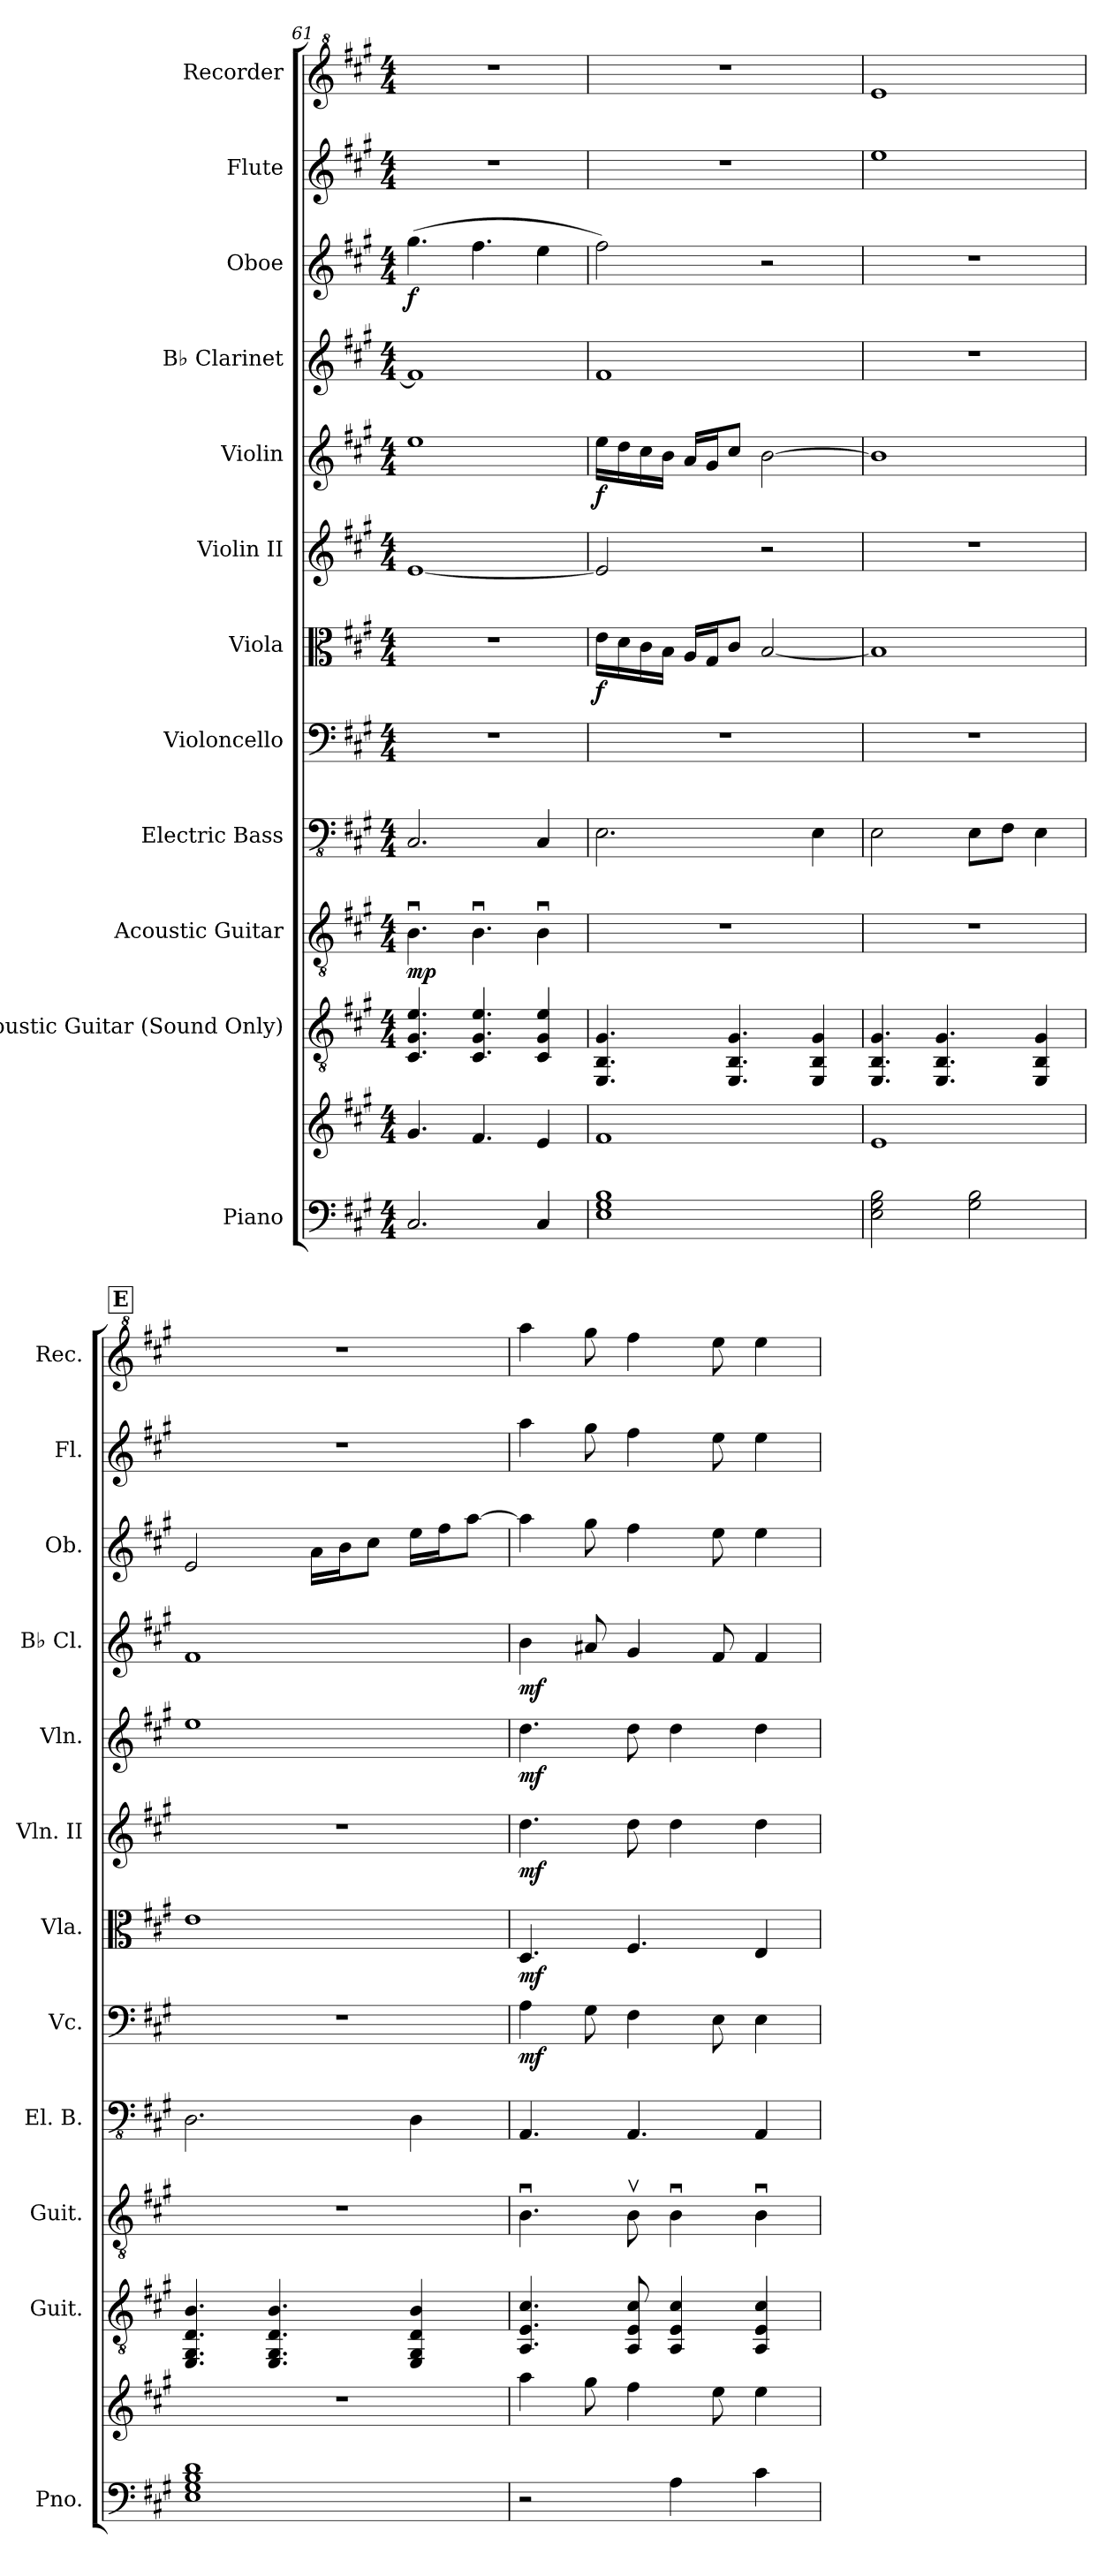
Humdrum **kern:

**kern	**kern	**kern	**kern	**dynam	**kern	**kern	**dynam	**kern	**dynam	**kern	**dynam	**kern	**dynam	**kern	**dynam	**kern	**dynam	**kern	**kern
*part12	*part12	*part11	*part10	*part10	*part9	*part8	*part8	*part7	*part7	*part6	*part6	*part5	*part5	*part4	*part4	*part3	*part3	*part2	*part1
*staff13	*staff12	*staff11	*staff10	*staff10	*staff9	*staff8	*staff8	*staff7	*staff7	*staff6	*staff6	*staff5	*staff5	*staff4	*staff4	*staff3	*staff3	*staff2	*staff1
*I"Piano	*	*I"Acoustic Guitar (Sound Only)	*I"Acoustic Guitar	*	*I"Electric Bass	*I"Violoncello	*	*I"Viola	*	*I"Violin II	*	*I"Violin	*	*I"B♭ Clarinet	*	*I"Oboe	*	*I"Flute	*I"Recorder
*I'Pno.	*	*I'Guit.	*I'Guit.	*	*I'El. B.	*I'Vc.	*	*I'Vla.	*	*I'Vln. II	*	*I'Vln.	*	*I'B♭ Cl.	*	*I'Ob.	*	*I'Fl.	*I'Rec.
!!LO:PB:g=z
*clefF4	*clefG2	*clefGv2	*clefGv2	*	*clefFv4	*clefF4	*	*clefC3	*	*clefG2	*	*clefG2	*	*clefG2	*	*clefG2	*	*clefG2	*clefG^2
*	*	*	*	*	*	*	*	*	*	*	*	*	*	*ITrd1c2	*	*	*	*	*
*k[f#c#g#]	*k[f#c#g#]	*k[f#c#g#]	*k[f#c#g#]	*	*k[f#c#g#]	*k[f#c#g#]	*	*k[f#c#g#]	*	*k[f#c#g#]	*	*k[f#c#g#]	*	*k[f#]	*	*k[f#c#g#]	*	*k[f#c#g#]	*k[f#c#g#]
*M4/4	*M4/4	*M4/4	*M4/4	*	*M4/4	*M4/4	*	*M4/4	*	*M4/4	*	*M4/4	*	*M4/4	*	*M4/4	*	*M4/4	*M4/4
=61	=61	=61	=61	=61	=61	=61	=61	=61	=61	=61	=61	=61	=61	=61	=61	=61	=61	=61	=61
!	!	!	!	!LO:DY:b	!	!	!	!	!	!	!	!	!	!	!	!	!LO:DY:b	!	!
2.C#/	4.g#/	4.C#/ 4.G#/ 4.e/	4.Bu\	mp	2.CC#/	1r	.	1r	.	[1e	.	1ee	.	1e]	.	(4.gg#\	f	1r	1r
.	4.f#/	4.C#/ 4.G#/ 4.e/	4.Bu\	.	.	.	.	.	.	.	.	.	.	.	.	4.ff#\	.	.	.
4C#/	4e/	4C#/ 4G#/ 4e/	4Bu\	.	4CC#/	.	.	.	.	.	.	.	.	.	.	4ee\	.	.	.
=62	=62	=62	=62	=62	=62	=62	=62	=62	=62	=62	=62	=62	=62	=62	=62	=62	=62	=62	=62
!	!	!	!	!	!	!	!	!	!LO:DY:b	!	!	!	!LO:DY:b	!	!	!	!	!	!
1E 1G# 1B	1f#	4.EE/ 4.BB/ 4.G#/	1r	.	2.EE\	1r	.	16e\LL	f	2e/]	.	16ee\LL	f	1e	.	2ff#\)	.	1r	1r
.	.	.	.	.	.	.	.	16d\	.	.	.	16dd\	.	.	.	.	.	.	.
.	.	.	.	.	.	.	.	16c#\	.	.	.	16cc#\	.	.	.	.	.	.	.
.	.	.	.	.	.	.	.	16B\JJ	.	.	.	16b\JJ	.	.	.	.	.	.	.
.	.	.	.	.	.	.	.	16A/LL	.	.	.	16a/LL	.	.	.	.	.	.	.
.	.	.	.	.	.	.	.	16G#/J	.	.	.	16g#/J	.	.	.	.	.	.	.
.	.	4.EE/ 4.BB/ 4.G#/	.	.	.	.	.	8c#/J	.	.	.	8cc#/J	.	.	.	.	.	.	.
.	.	.	.	.	.	.	.	[2B/	.	2r	.	[2b\	.	.	.	2r	.	.	.
.	.	4EE/ 4BB/ 4G#/	.	.	4EE\	.	.	.	.	.	.	.	.	.	.	.	.	.	.
=63	=63	=63	=63	=63	=63	=63	=63	=63	=63	=63	=63	=63	=63	=63	=63	=63	=63	=63	=63
2E\ 2G#\ 2B\	1e	4.EE/ 4.BB/ 4.G#/	1r	.	2EE\	1r	.	1B]	.	1r	.	1b]	.	1r	.	1r	.	1ee	1ee
.	.	4.EE/ 4.BB/ 4.G#/	.	.	.	.	.	.	.	.	.	.	.	.	.	.	.	.	.
2G#\ 2B\	.	.	.	.	8EE\L	.	.	.	.	.	.	.	.	.	.	.	.	.	.
.	.	.	.	.	8FF#\J	.	.	.	.	.	.	.	.	.	.	.	.	.	.
.	.	4EE/ 4BB/ 4G#/	.	.	4EE\	.	.	.	.	.	.	.	.	.	.	.	.	.	.
!!LO:REH:place=s1:a:B:fs=11:t=E
=64	=64	=64	=64	=64	=64	=64	=64	=64	=64	=64	=64	=64	=64	=64	=64	=64	=64	=64	=64
1E 1G# 1B 1d	1r	4.EE/ 4.GG#/ 4.D/ 4.B/	1r	.	2.DD\	1r	.	1e	.	1r	.	1ee	.	1e	.	2e/	.	1r	1r
.	.	4.EE/ 4.GG#/ 4.D/ 4.B/	.	.	.	.	.	.	.	.	.	.	.	.	.	.	.	.	.
.	.	.	.	.	.	.	.	.	.	.	.	.	.	.	.	16a\LL	.	.	.
.	.	.	.	.	.	.	.	.	.	.	.	.	.	.	.	16b\J	.	.	.
.	.	.	.	.	.	.	.	.	.	.	.	.	.	.	.	8cc#\J	.	.	.
.	.	4EE/ 4GG#/ 4D/ 4B/	.	.	4DD\	.	.	.	.	.	.	.	.	.	.	16ee\LL	.	.	.
.	.	.	.	.	.	.	.	.	.	.	.	.	.	.	.	16ff#\J	.	.	.
.	.	.	.	.	.	.	.	.	.	.	.	.	.	.	.	[8aa\J	.	.	.
=65	=65	=65	=65	=65	=65	=65	=65	=65	=65	=65	=65	=65	=65	=65	=65	=65	=65	=65	=65
!	!	!	!	!	!	!	!LO:DY:b	!	!LO:DY:b	!	!LO:DY:b	!	!LO:DY:b	!	!LO:DY:b	!	!	!	!
2r	4aa\	4.AA/ 4.E/ 4.c#/	4.Bu\	.	4.AAA/	4A\	mf	4.D/	mf	4.dd\	mf	4.dd\	mf	4a\	mf	4aa\]	.	4aa\	4aaa\
.	8gg#\	.	.	.	.	8G#\	.	.	.	.	.	.	.	8g#X/	.	8gg#\	.	8gg#\	8ggg#\
.	4ff#\	8AA/ 8E/ 8c#/	8Bv\	.	4.AAA/	4F#\	.	4.F#/	.	8dd\	.	8dd\	.	4f#/	.	4ff#\	.	4ff#\	4fff#\
4A\	.	4AA/ 4E/ 4c#/	4Bu\	.	.	.	.	.	.	4dd\	.	4dd\	.	.	.	.	.	.	.
.	8ee\	.	.	.	.	8E\	.	.	.	.	.	.	.	8e/	.	8ee\	.	8ee\	8eee\
4c#\	4ee\	4AA/ 4E/ 4c#/	4Bu\	.	4AAA/	4E\	.	4E/	.	4dd\	.	4dd\	.	4e/	.	4ee\	.	4ee\	4eee\
=	=	=	=	=	=	=	=	=	=	=	=	=	=	=	=	=	=	=	=
*-	*-	*-	*-	*-	*-	*-	*-	*-	*-	*-	*-	*-	*-	*-	*-	*-	*-	*-	*-
